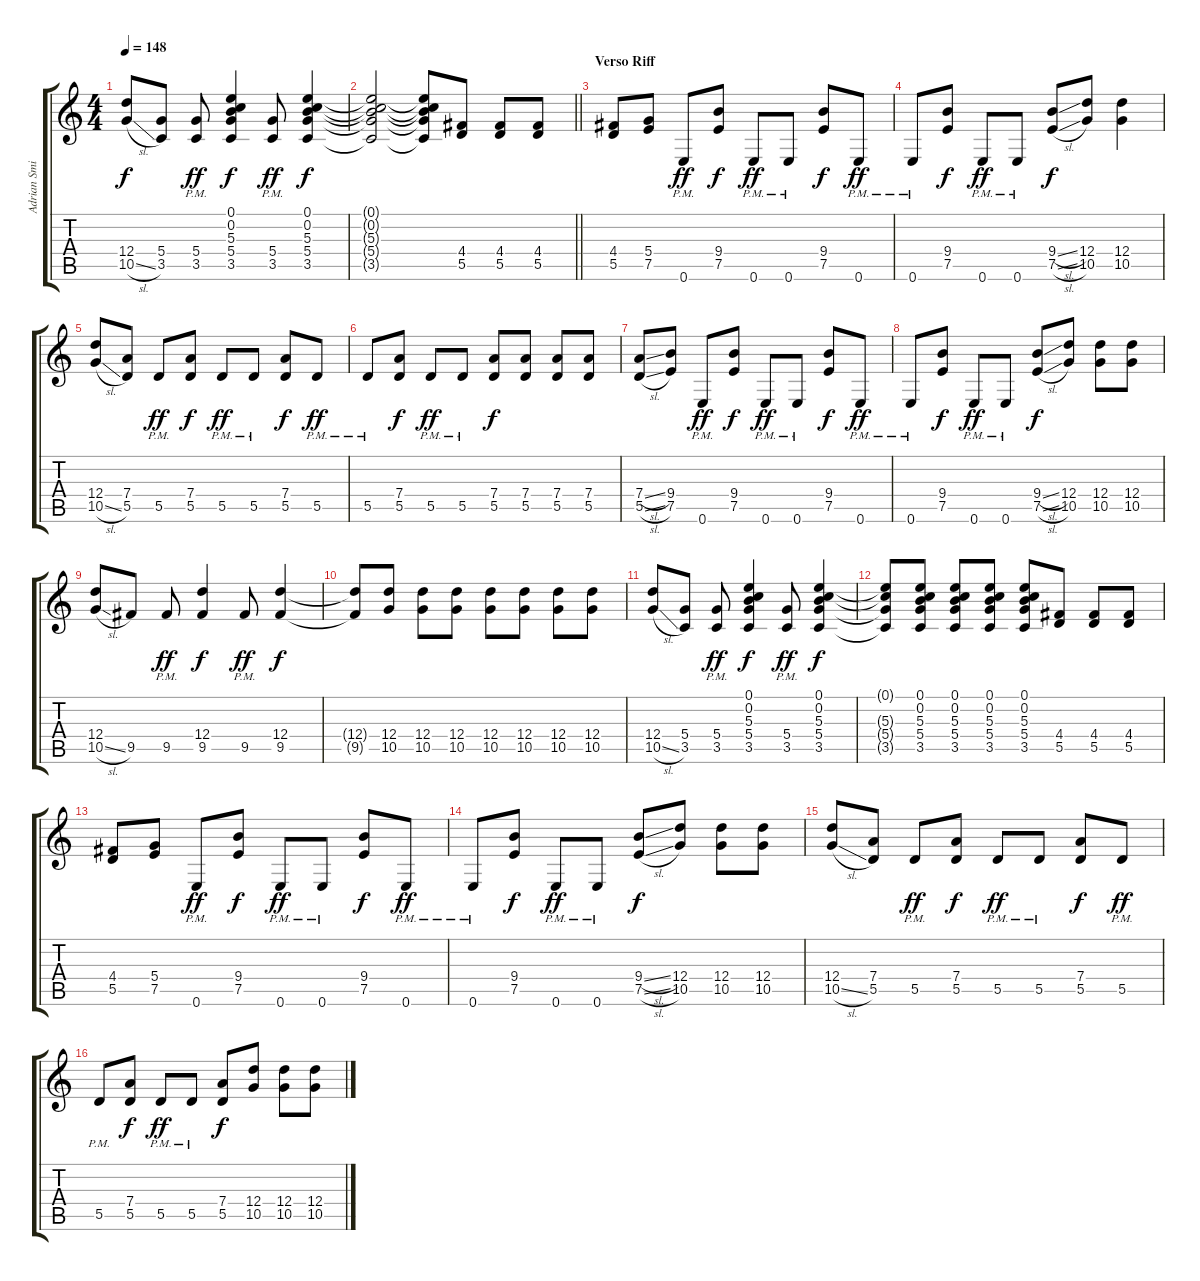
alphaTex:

\track ("Adrian Smith" "Adrian Smi") {instrument distortionguitar}
\staff {score tabs}
\tuning (E4 B3 G3 D3 A2 E2) {hide}
\ts (4 4)
\tempo 148
\clef g2
\ks c
(12.4 10.5{sl}).8{dy f} (5.4 3.5).8 (5.4{pm} 3.5{pm}).8{dy ff} (0.1 0.2 5.3 5.4 3.5).4{dy f} (5.4{pm} 3.5{pm}).8{dy ff} (0.1 0.2 5.3 5.4 3.5).4{dy f} |
\barLineRight lightlight
(0.1{t} 0.2{t} 5.3{t} 5.4{t} 3.5{t}).2 (0.1{t} 0.2{t} 5.3{t} 5.4{t} 3.5{t}).8 (4.4 5.5).8 (4.4 5.5).8 (4.4 5.5).8 |
\section ("" "Verso Riff")
(4.4 5.5).8 (5.4 7.5).8 0.6{pm}.8{dy ff} (9.4 7.5).8{dy f} 0.6{pm}.8{dy ff} 0.6{pm}.8 (9.4 7.5).8{dy f} 0.6{pm}.8{dy ff} |
0.6{pm}.8 (9.4 7.5).8{dy f} 0.6{pm}.8{dy ff} 0.6{pm}.8 (9.4{sl} 7.5{sl}).8{dy f} (12.4 10.5).8 (12.4 10.5).4 |
(12.4 10.5{sl}).8 (7.4 5.5).8 5.5{pm}.8{dy ff} (7.4 5.5).8{dy f} 5.5{pm}.8{dy ff} 5.5{pm}.8 (7.4 5.5).8{dy f} 5.5{pm}.8{dy ff} |
5.5{pm}.8 (7.4 5.5).8{dy f} 5.5{pm}.8{dy ff} 5.5{pm}.8 (7.4 5.5).8{dy f} (7.4 5.5).8 (7.4 5.5).8 (7.4 5.5).8 |
(7.4{sl} 5.5{sl}).8 (9.4 7.5).8 0.6{pm}.8{dy ff} (9.4 7.5).8{dy f} 0.6{pm}.8{dy ff} 0.6{pm}.8 (9.4 7.5).8{dy f} 0.6{pm}.8{dy ff} |
0.6{pm}.8 (9.4 7.5).8{dy f} 0.6{pm}.8{dy ff} 0.6{pm}.8 (9.4{sl} 7.5{sl}).8{dy f} (12.4 10.5).8 (12.4 10.5).8 (12.4 10.5).8 |
(12.4 10.5{sl}).8 9.5.8 9.5{pm}.8{dy ff} (12.4 9.5).4{dy f} 9.5{pm}.8{dy ff} (12.4 9.5).4{dy f} |
(12.4{t} 9.5{t}).8 (12.4 10.5).8 (12.4 10.5).8 (12.4 10.5).8 (12.4 10.5).8 (12.4 10.5).8 (12.4 10.5).8 (12.4 10.5).8 |
(12.4 10.5{sl}).8 (5.4 3.5).8 (5.4{pm} 3.5{pm}).8{dy ff} (0.1 0.2 5.3 5.4 3.5).4{dy f} (5.4{pm} 3.5{pm}).8{dy ff} (0.1 0.2 5.3 5.4 3.5).4{dy f} |
(0.1{t} 5.3{t} 5.4{t} 3.5{t}).8 (0.1 0.2 5.3 5.4 3.5).8 (0.1 0.2 5.3 5.4 3.5).8 (0.1 0.2 5.3 5.4 3.5).8 (0.1 0.2 5.3 5.4 3.5).8 (4.4 5.5).8 (4.4 5.5).8 (4.4 5.5).8 |
(4.4 5.5).8 (5.4 7.5).8 0.6{pm}.8{dy ff} (9.4 7.5).8{dy f} 0.6{pm}.8{dy ff} 0.6{pm}.8 (9.4 7.5).8{dy f} 0.6{pm}.8{dy ff} |
0.6{pm}.8 (9.4 7.5).8{dy f} 0.6{pm}.8{dy ff} 0.6{pm}.8 (9.4{sl} 7.5{sl}).8{dy f} (12.4 10.5).8 (12.4 10.5).8 (12.4 10.5).8 |
(12.4 10.5{sl}).8 (7.4 5.5).8 5.5{pm}.8{dy ff} (7.4 5.5).8{dy f} 5.5{pm}.8{dy ff} 5.5{pm}.8 (7.4 5.5).8{dy f} 5.5{pm}.8{dy ff} |
5.5{pm}.8 (7.4 5.5).8{dy f} 5.5{pm}.8{dy ff} 5.5{pm}.8 (7.4 5.5).8{dy f} (12.4 10.5).8 (12.4 10.5).8 (12.4 10.5).8
